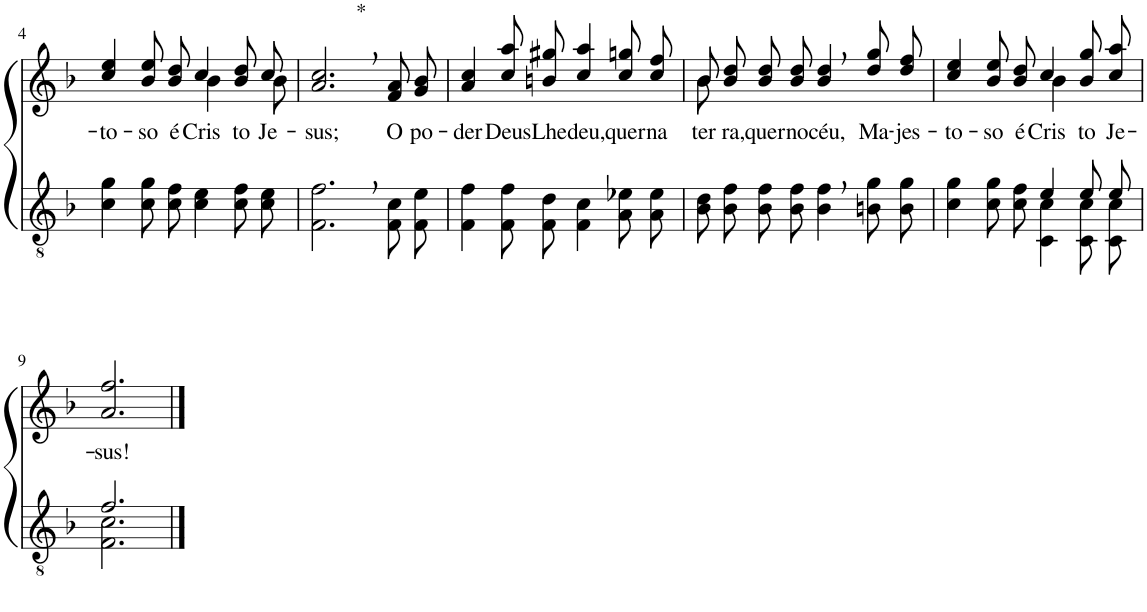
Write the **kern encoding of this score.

**kern	**kern	**text
*part2	*part1	*part1
*staff2	*staff1	*staff1
*I"Parte III e IV	*I"Parte I e II	*
!!LO:PB:g=z
*clefGv2	*clefG2	*
*Trd4c7	*Trd4c7	*
*k[b-]	*k[b-]	*
*M4/4	*M4/4	*
=4	=4	=4
!	!	!LO:LY:b
*	*^	*
4c\ 4g\	4cc/ 4ee/	2ryy	to-
!	!	!	!LO:LY:b
8c\ 8g\L	8b-\ 8ee\L	.	-so
!	!	!	!LO:LY:b
8c\ 8f\J	8b-\ 8dd\J	.	é
!	!	!	!LO:LY:b
4c\ 4e\	4cc/	4b-\	Cris
!	!	!	!LO:LY:b
8c\ 8f\L	8b-\ 8dd\L	8ryy	to
!	!	!	!LO:LY:b
8c\ 8e\J	8cc\J	8b-\	Je-
=5	=5	=5	=5
!	!LO:TX:a:t=*	!	!
!	!	!	!LO:LY:b
*	*v	*v	*
2.F\, 2.f\,	2.a/, 2.cc/,	-sus;
!	!	!LO:LY:b
8F\ 8c\L	8f/ 8a/L	O
!	!	!LO:LY:b
8F\ 8e\J	8g/ 8b-/J	po-
=6	=6	=6
!	!	!LO:LY:b
4F\ 4f\	4a/ 4cc/	-der
!	!	!LO:LY:b
8F/ 8f/L	8cc\ 8aa\L	Deus
!	!	!LO:LY:b
8F/ 8d/J	8bn\ 8gg#X\J	Lhe
!	!	!LO:LY:b
4F\ 4c\	4cc/ 4aa/	deu,
!	!	!LO:LY:b
8A\ 8e-X\L	8cc\ 8ggn\L	quer
!	!	!LO:LY:b
8A\ 8e-\J	8cc\ 8ff\J	na
=7	=7	=7
*	*^	*
!	!	!	!LO:LY:b
8B-\ 8d\L	8b-\L	8b-\	ter-
!	!	!	!LO:LY:b
8B-\ 8f\J	8b-\ 8dd\J	2..ryy	-ra,
!	!	!	!LO:LY:b
8B-\ 8f\L	8b-\ 8dd\L	.	quer
!	!	!	!LO:LY:b
8B-\ 8f\J	8b-\ 8dd\J	.	no
!	!	!	!LO:LY:b
4B-\, 4f\,	4b-/, 4dd/,	.	céu,
!	!	!	!LO:LY:b
8Bn\ 8g\L	8dd\ 8gg\L	.	Ma-
!	!	!	!LO:LY:b
8B\ 8g\J	8dd\ 8ff\J	.	-jes-
=8	=8	=8	=8
*^	*	*	*
!	!	!	!	!LO:LY:b
2ryy	4c\ 4g\	4cc/ 4ee/	2ryy	-to-
!	!	!	!	!LO:LY:b
.	8c\ 8g\L	8b-\ 8ee\L	.	-so
!	!	!	!	!LO:LY:b
.	8c\ 8f\J	8b-\ 8dd\J	.	é
!	!	!	!	!LO:LY:b
4e/	4C\ 4c\	4cc/	4b-\	Cris-
!	!	!	!	!LO:LY:b
8e/L	8C/ 8c/L	8b-\ 8gg\L	4ryy	-to
!	!	!	!	!LO:LY:b
8e/J	8C/ 8c/J	8cc\ 8aa\J	.	Je-
*	*	*v	*v	*
!!LO:LB:g=z
=9	=9	=9	=9
!	!	!	!LO:LY:b
2.f/	2.F\ 2.c\	2.a/ 2.ff/	-sus!
*v	*v	*	*
==	==	==
*-	*-	*-
